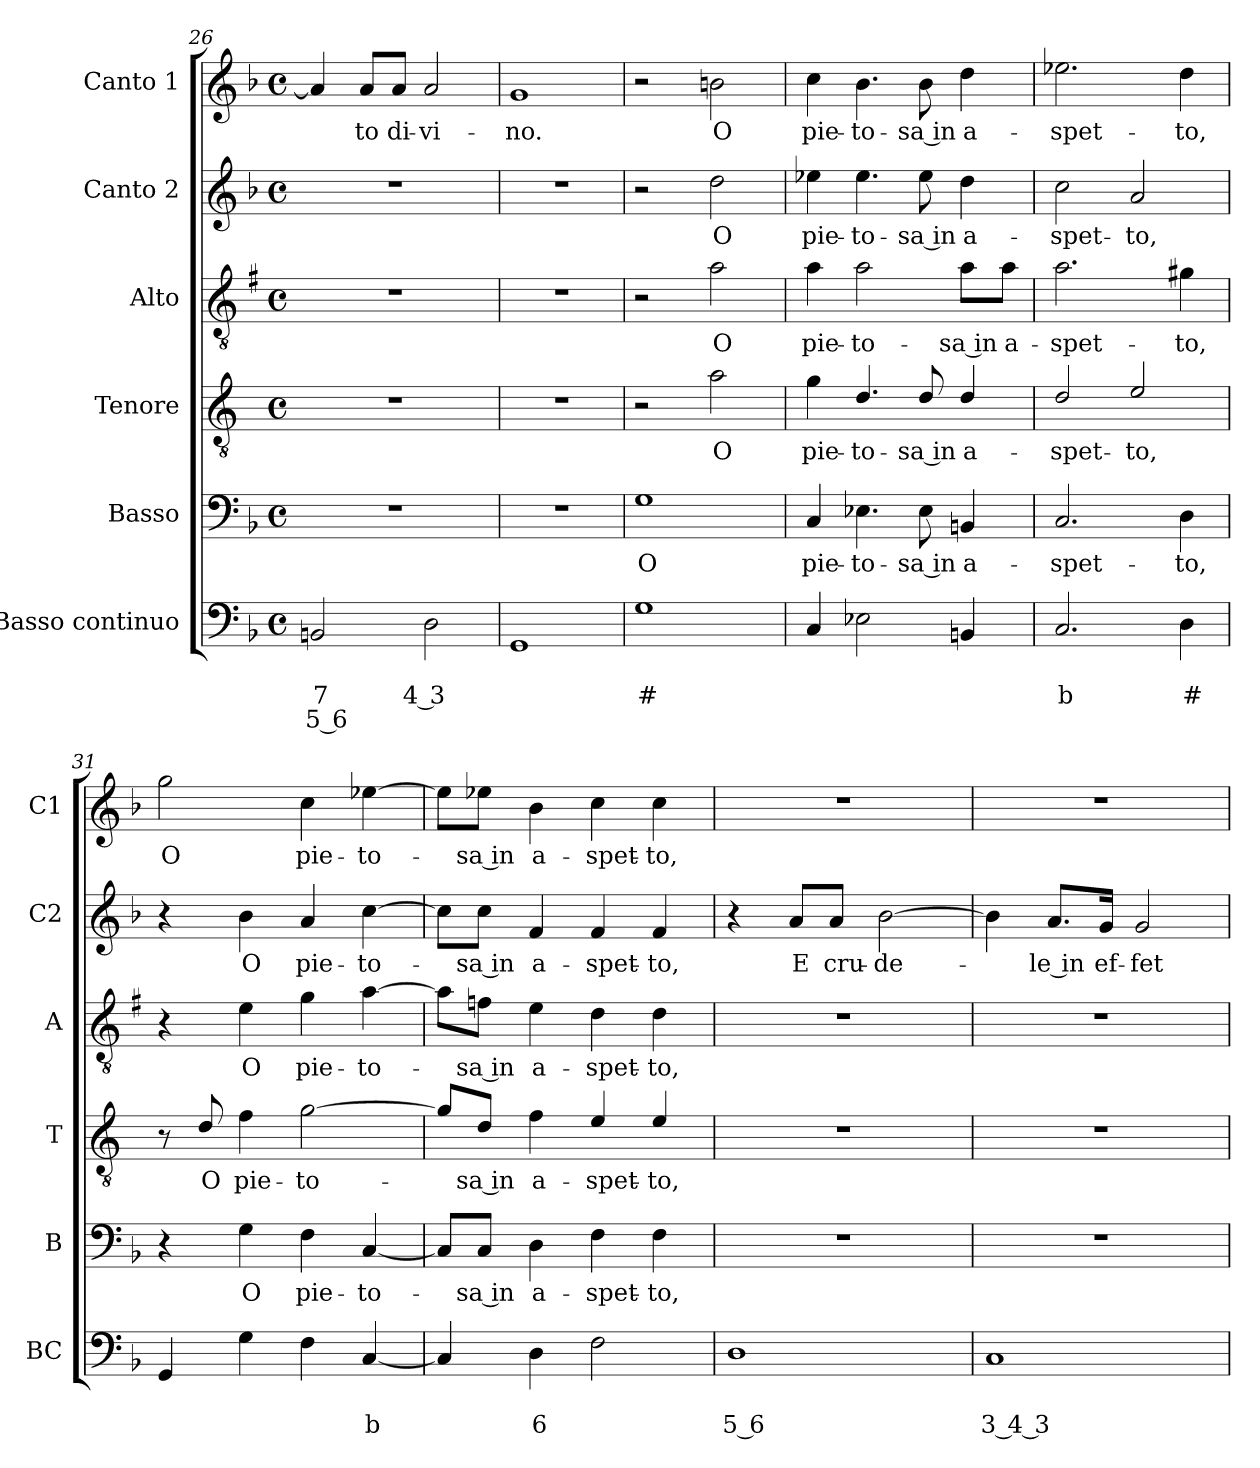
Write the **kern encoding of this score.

**kern	**text	**text	**text	**kern	**text	**kern	**text	**kern	**text	**kern	**text	**kern	**text
*part6	*part6	*part6	*part6	*part5	*part5	*part4	*part4	*part3	*part3	*part2	*part2	*part1	*part1
*staff6	*staff6	*staff6	*staff6	*staff5	*staff5	*staff4	*staff4	*staff3	*staff3	*staff2	*staff2	*staff1	*staff1
*I"Basso continuo	*	*	*	*I"Basso	*	*I"Tenore	*	*I"Alto	*	*I"Canto 2	*	*I"Canto 1	*
*I'BC	*	*	*	*I'B	*	*I'T	*	*I'A	*	*I'C2	*	*I'C1	*
*clefF4	*	*	*	*clefF4	*	*clefGv2	*	*clefGv2	*	*clefG2	*	*clefG2	*
*	*	*	*	*	*	*ITrd4c7	*	*ITrd1c2	*	*	*	*	*
*k[b-]	*	*	*	*k[b-]	*	*k[b-]	*	*k[b-]	*	*k[b-]	*	*k[b-]	*
*F:	*	*	*	*F:	*	*F:	*	*F:	*	*F:	*	*F:	*
*M4/4	*	*	*	*M4/4	*	*M4/4	*	*M4/4	*	*M4/4	*	*M4/4	*
*met(c)	*	*	*	*met(c)	*	*met(c)	*	*met(c)	*	*met(c)	*	*met(c)	*
=26	=26	=26	=26	=26	=26	=26	=26	=26	=26	=26	=26	=26	=26
!	!	!LO:LY:b	!LO:LY:b	!	!	!	!	!	!	!	!	!	!
2BBn/	.	7	5 6	1r	.	1r	.	1r	.	1r	.	4a/]	.
!	!	!	!	!	!	!	!	!	!	!	!	!	!LO:LY:b
.	.	.	.	.	.	.	.	.	.	.	.	8a/L	-to
!	!	!	!	!	!	!	!	!	!	!	!	!	!LO:LY:b
.	.	.	.	.	.	.	.	.	.	.	.	8a/J	di-
!	!	!LO:LY:b	!	!	!	!	!	!	!	!	!	!	!LO:LY:b
2D\	.	4 3	.	.	.	.	.	.	.	.	.	2a/	-vi-
=27	=27	=27	=27	=27	=27	=27	=27	=27	=27	=27	=27	=27	=27
!	!	!	!	!	!	!	!	!	!	!	!	!	!LO:LY:b
1GG	.	.	.	1r	.	1r	.	1r	.	1r	.	1g	-no.
!!LO:PB:g=z
=28	=28	=28	=28	=28	=28	=28	=28	=28	=28	=28	=28	=28	=28
!	!	!LO:LY:b	!	!	!LO:LY:b	!	!	!	!	!	!	!	!
1G	.	#	.	1G	O	2r	.	2r	.	2r	.	2r	.
!	!	!	!	!	!	!	!LO:LY:b	!	!LO:LY:b	!	!LO:LY:b	!	!LO:LY:b
.	.	.	.	.	.	2d\	O	2g\	O	2dd\	O	2bn\	O
=29	=29	=29	=29	=29	=29	=29	=29	=29	=29	=29	=29	=29	=29
!	!	!	!	!	!LO:LY:b	!	!LO:LY:b	!	!LO:LY:b	!	!LO:LY:b	!	!LO:LY:b
4C/	.	.	.	4C/	pie-	4c\	pie-	4g\	pie-	4ee-X\	pie-	4cc\	pie-
!	!	!	!	!	!LO:LY:b	!	!LO:LY:b	!	!LO:LY:b	!	!LO:LY:b	!	!LO:LY:b
2E-X\	.	.	.	4.E-X\	-to-	4.G/	-to-	2g\	-to-	4.ee-\	-to-	4.b-\	-to-
!	!	!	!	!	!LO:LY:b	!	!LO:LY:b	!	!	!	!LO:LY:b	!	!LO:LY:b
.	.	.	.	8E-\	-sa in	8G/	-sa in	.	.	8ee-\	-sa in	8b-\	-sa in
!	!	!	!	!	!LO:LY:b	!	!LO:LY:b	!	!LO:LY:b	!	!LO:LY:b	!	!LO:LY:b
4BBn/	.	.	.	4BBn/	a-	4G/	a-	8g\L	-sa in	4dd\	a-	4dd\	a-
!	!	!	!	!	!	!	!	!	!LO:LY:b	!	!	!	!
.	.	.	.	.	.	.	.	8g\J	a-	.	.	.	.
=30	=30	=30	=30	=30	=30	=30	=30	=30	=30	=30	=30	=30	=30
!	!	!LO:LY:b	!	!	!LO:LY:b	!	!LO:LY:b	!	!LO:LY:b	!	!LO:LY:b	!	!LO:LY:b
2.C/	.	b	.	2.C/	-spet-	2G/	-spet-	2.g\	-spet-	2cc\	-spet-	2.ee-X\	-spet-
!	!	!	!	!	!	!	!LO:LY:b	!	!	!	!LO:LY:b	!	!
.	.	.	.	.	.	2A/	-to,	.	.	2a/	-to,	.	.
!	!	!LO:LY:b	!	!	!LO:LY:b	!	!	!	!LO:LY:b	!	!	!	!LO:LY:b
4D\	.	#	.	4D\	-to,	.	.	4f#X\	-to,	.	.	4dd\	-to,
=31	=31	=31	=31	=31	=31	=31	=31	=31	=31	=31	=31	=31	=31
!	!	!	!	!	!	!	!	!	!	!	!	!	!LO:LY:b
4GG/	.	.	.	4r	.	8r	.	4r	.	4r	.	2gg\	O
!	!	!	!	!	!	!	!LO:LY:b	!	!	!	!	!	!
.	.	.	.	.	.	8G/	O	.	.	.	.	.	.
!	!	!	!	!	!LO:LY:b	!	!LO:LY:b	!	!LO:LY:b	!	!LO:LY:b	!	!
4G\	.	.	.	4G\	O	4B-\	pie-	4d\	O	4b-\	O	.	.
!	!	!	!	!	!LO:LY:b	!	!LO:LY:b	!	!LO:LY:b	!	!LO:LY:b	!	!LO:LY:b
4F\	.	.	.	4F\	pie-	[2c\	-to-	4f\	pie-	4a/	pie-	4cc\	pie-
!	!	!LO:LY:b	!	!	!LO:LY:b	!	!	!	!LO:LY:b	!	!LO:LY:b	!	!LO:LY:b
[4C/	.	b	.	[4C/	-to-	.	.	[4g\	-to-	[4cc\	-to-	[4ee-X\	-to-
=32	=32	=32	=32	=32	=32	=32	=32	=32	=32	=32	=32	=32	=32
4C/]	.	.	.	8C/L]	.	8c/L]	.	8g\L]	.	8cc\L]	.	8ee-\L]	.
!	!	!	!	!	!LO:LY:b	!	!LO:LY:b	!	!LO:LY:b	!	!LO:LY:b	!	!LO:LY:b
.	.	.	.	8C/J	-sa in	8G/J	-sa in	8e-X\J	-sa in	8cc\J	-sa in	8ee-X\J	-sa in
!	!	!LO:LY:b	!	!	!LO:LY:b	!	!LO:LY:b	!	!LO:LY:b	!	!LO:LY:b	!	!LO:LY:b
4D\	.	6	.	4D\	a-	4B-\	a-	4d\	a-	4f/	a-	4b-\	a-
!	!	!	!	!	!LO:LY:b	!	!LO:LY:b	!	!LO:LY:b	!	!LO:LY:b	!	!LO:LY:b
2F\	.	.	.	4F\	-spet-	4A/	-spet-	4c\	-spet-	4f/	-spet-	4cc\	-spet-
!	!	!	!	!	!LO:LY:b	!	!LO:LY:b	!	!LO:LY:b	!	!LO:LY:b	!	!LO:LY:b
.	.	.	.	4F\	-to,	4A/	-to,	4c\	-to,	4f/	-to,	4cc\	-to,
=33	=33	=33	=33	=33	=33	=33	=33	=33	=33	=33	=33	=33	=33
!	!	!LO:LY:b	!	!	!	!	!	!	!	!	!	!	!
1D	.	5 6	.	1r	.	1r	.	1r	.	4r	.	1r	.
!	!	!	!	!	!	!	!	!	!	!	!LO:LY:b	!	!
.	.	.	.	.	.	.	.	.	.	8a/L	E	.	.
!	!	!	!	!	!	!	!	!	!	!	!LO:LY:b	!	!
.	.	.	.	.	.	.	.	.	.	8a/J	cru-	.	.
!	!	!	!	!	!	!	!	!	!	!	!LO:LY:b	!	!
.	.	.	.	.	.	.	.	.	.	[2b-\	-de-	.	.
=34	=34	=34	=34	=34	=34	=34	=34	=34	=34	=34	=34	=34	=34
!	!	!LO:LY:b	!	!	!	!	!	!	!	!	!	!	!
1C	.	3 4 3	.	1r	.	1r	.	1r	.	4b-\]	.	1r	.
!	!	!	!	!	!	!	!	!	!	!	!LO:LY:b	!	!
.	.	.	.	.	.	.	.	.	.	8.a/L	-le in	.	.
!	!	!	!	!	!	!	!	!	!	!	!LO:LY:b	!	!
.	.	.	.	.	.	.	.	.	.	16g/Jk	ef-	.	.
!	!	!	!	!	!	!	!	!	!	!	!LO:LY:b	!	!
.	.	.	.	.	.	.	.	.	.	2g/	-fet-	.	.
=	=	=	=	=	=	=	=	=	=	=	=	=	=
*-	*-	*-	*-	*-	*-	*-	*-	*-	*-	*-	*-	*-	*-
